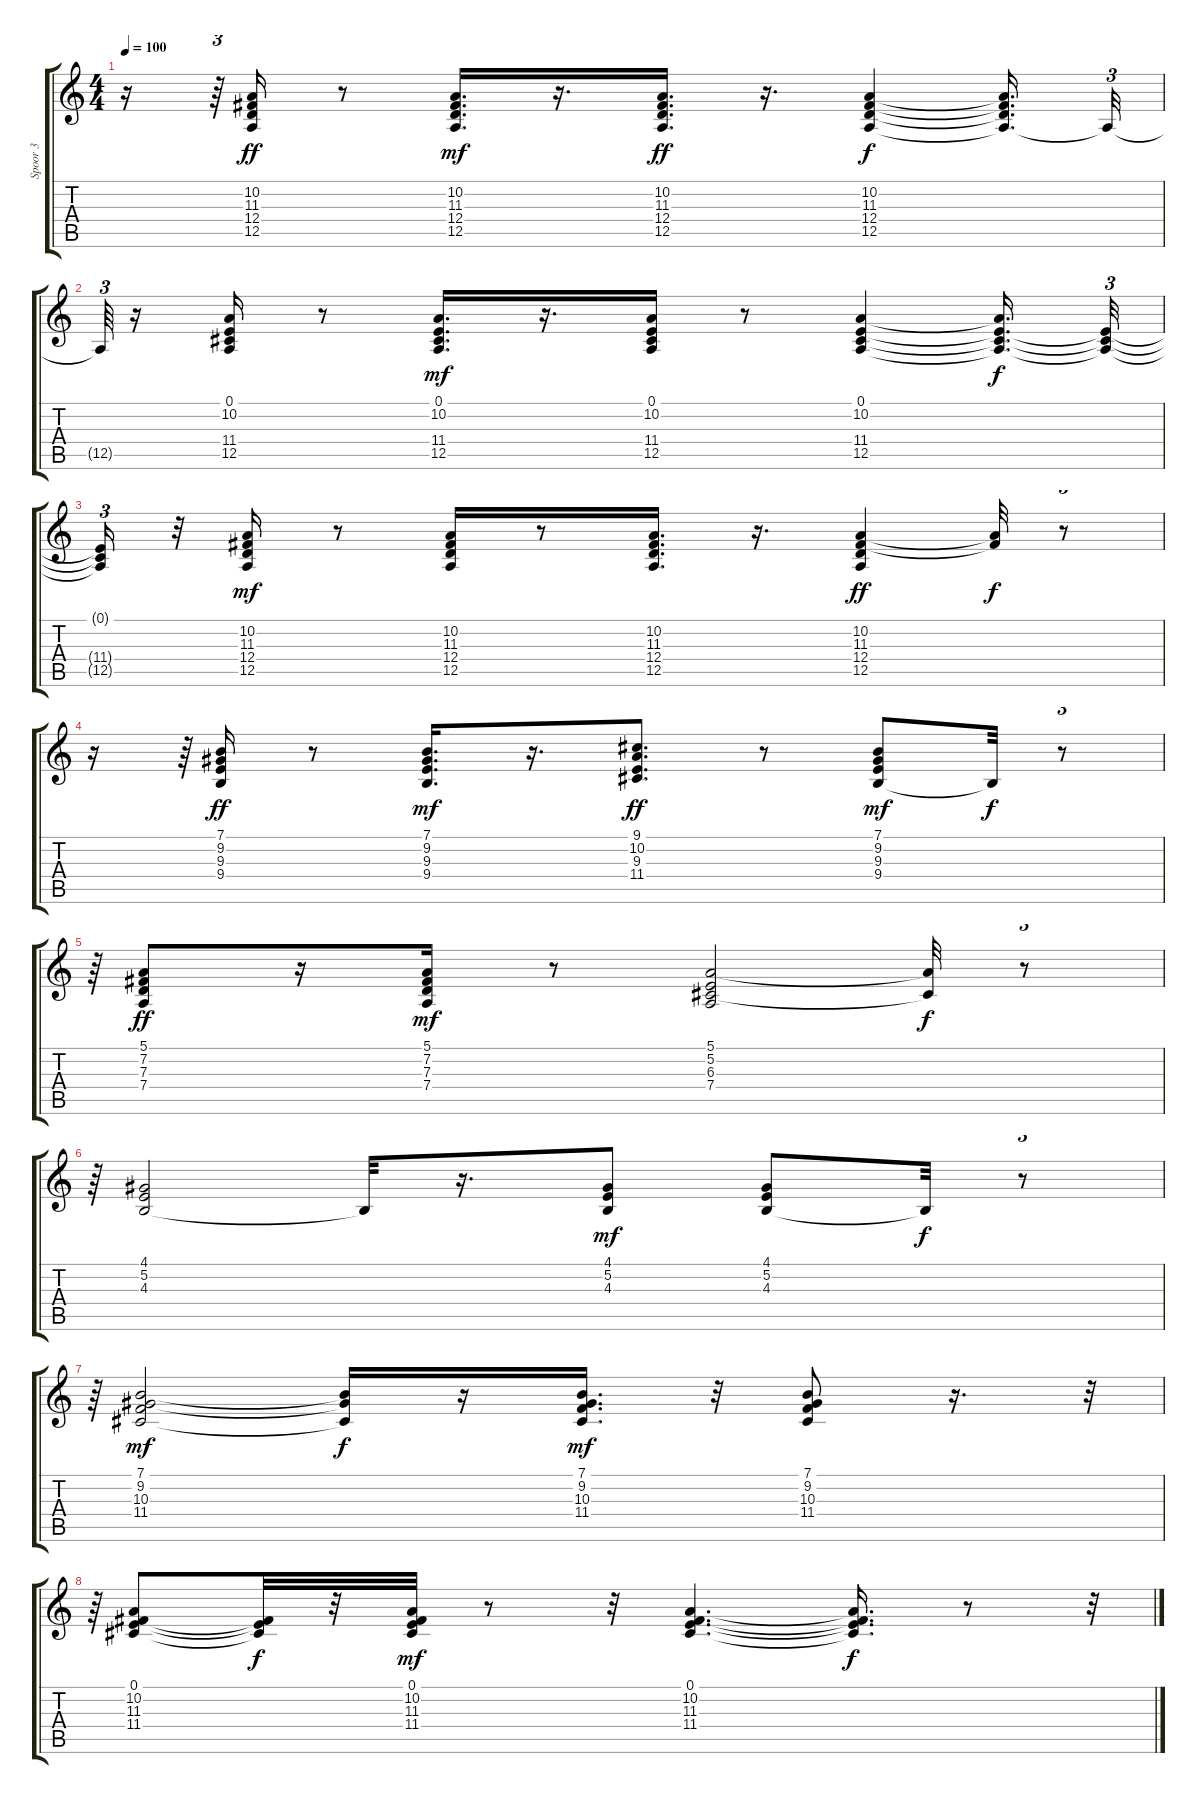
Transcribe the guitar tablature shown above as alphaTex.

\track ("Spoor 3" "Spoor 3") {instrument brightacousticpiano}
\staff {score tabs}
\tuning (E4 B3 G3 D3 A2 E2) {hide}
\ts (4 4)
\tempo 100
\clef g2
\ks c
r.16{dy f} r.64{tu (3 2)} (10.2 11.3 12.4 12.5).16{dy ff} r.8 (10.2 11.3 12.4 12.5).16{d dy mf} r.16{d} (10.2 11.3 12.4 12.5).16{d dy ff} r.16{d} (10.2 11.3 12.4 12.5).4{dy f} (10.2{t} 11.3{t} 12.4{t} 12.5{t}).16{d} 12.5{t}.32{tu (3 2)} |
12.5{t}.64{tu (3 2)} r.16 (0.1 10.2 11.4 12.5).16 r.8 (0.1 10.2 11.4 12.5).16{d dy mf} r.16{d} (0.1 10.2 11.4 12.5).16 r.8 (0.1 10.2 11.4 12.5).4 (0.1{t} 10.2{t} 11.4{t} 12.5{t}).16{d dy f} (0.1{t} 11.4{t} 12.5{t}).32{tu (3 2)} |
(0.1{t} 11.4{t} 12.5{t}).16{tu (3 2)} r.32 (10.2 11.3 12.4 12.5).16{dy mf} r.8 (10.2 11.3 12.4 12.5).16 r.8 (10.2 11.3 12.4 12.5).16{d} r.16{d} (10.2 11.3 12.4 12.5).4{dy ff} (10.2{t} 11.3{t}).32{dy f} r.8{tu (3 2)} |
r.16 r.64{tu (3 2)} (7.1 9.2 9.3 9.4).16{dy ff} r.8 (7.1 9.2 9.3 9.4).16{d dy mf} r.16{d} (9.1 10.2 9.3 11.4).8{d dy ff} r.8 (7.1 9.2 9.3 9.4).8{dy mf} 9.4{t}.32{dy f} r.8{tu (3 2)} |
r.64{tu (3 2)} (5.1 7.2 7.3 7.4).8{dy ff} r.16 (5.1 7.2 7.3 7.4).16{dy mf} r.8 (5.1 5.2 6.3 7.4).2 (5.1{t} 6.3{t}).32{dy f} r.8{tu (3 2)} |
r.64{tu (3 2)} (4.1 5.2 4.3).2 4.3{t}.32 r.16{d} (4.1 5.2 4.3).8{dy mf} (4.1 5.2 4.3).8 4.3{t}.32{dy f} r.8{tu (3 2)} |
r.64{tu (3 2)} (7.1 9.2 10.3 11.4).2{dy mf} (7.1{t} 9.2{t} 11.4{t}).16{dy f} r.16 (7.1 9.2 10.3 11.4).16{d dy mf} r.32 (7.1 9.2 10.3 11.4).8 r.16{d} r.32{tu (3 2)} |
r.64{tu (3 2)} (0.1 10.2 11.3 11.4).8 (0.1{t} 11.3{t} 11.4{t}).32{dy f} r.32 (0.1 10.2 11.3 11.4).32{dy mf} r.8 r.32 (0.1 10.2 11.3 11.4).4{d} (0.1{t} 10.2{t} 11.3{t} 11.4{t}).16{d dy f} r.8 r.32{tu (3 2)}
